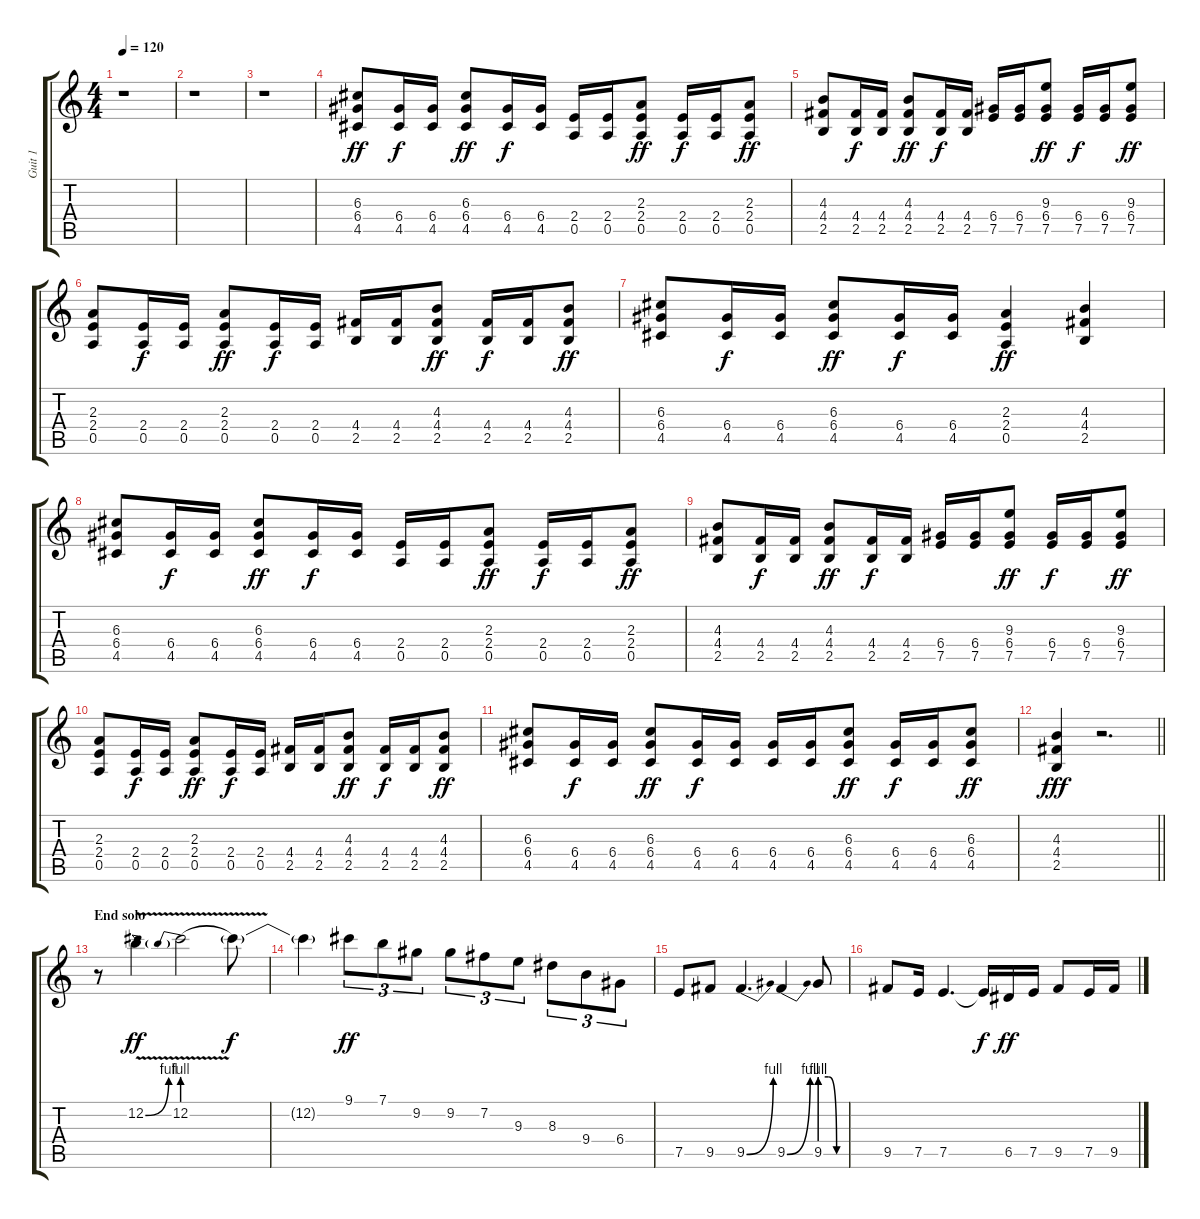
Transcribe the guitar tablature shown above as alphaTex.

\track ("Guit 1" "Guit 1") {instrument distortionguitar}
\staff {score tabs}
\tuning (E4 B3 G3 D3 A2 E2) {hide}
\ts (4 4)
\tempo 120
\clef g2
\ks c
r.1{dy fff} |
r.1 |
r.1 |
(6.3 6.4 4.5).8{dy ff} (6.4 4.5).16{dy f} (6.4 4.5).16 (6.3 6.4 4.5).8{dy ff} (6.4 4.5).16{dy f} (6.4 4.5).16 (2.4 0.5).16 (2.4 0.5).16 (2.3 2.4 0.5).8{dy ff} (2.4 0.5).16{dy f} (2.4 0.5).16 (2.3 2.4 0.5).8{dy ff} |
(4.3 4.4 2.5).8 (4.4 2.5).16{dy f} (4.4 2.5).16 (4.3 4.4 2.5).8{dy ff} (4.4 2.5).16{dy f} (4.4 2.5).16 (6.4 7.5).16 (6.4 7.5).16 (9.3 6.4 7.5).8{dy ff} (6.4 7.5).16{dy f} (6.4 7.5).16 (9.3 6.4 7.5).8{dy ff} |
(2.3 2.4 0.5).8 (2.4 0.5).16{dy f} (2.4 0.5).16 (2.3 2.4 0.5).8{dy ff} (2.4 0.5).16{dy f} (2.4 0.5).16 (4.4 2.5).16 (4.4 2.5).16 (4.3 4.4 2.5).8{dy ff} (4.4 2.5).16{dy f} (4.4 2.5).16 (4.3 4.4 2.5).8{dy ff} |
(6.3 6.4 4.5).8 (6.4 4.5).16{dy f} (6.4 4.5).16 (6.3 6.4 4.5).8{dy ff} (6.4 4.5).16{dy f} (6.4 4.5).16 (2.3 2.4 0.5).4{dy ff} (4.3 4.4 2.5).4 |
(6.3 6.4 4.5).8 (6.4 4.5).16{dy f} (6.4 4.5).16 (6.3 6.4 4.5).8{dy ff} (6.4 4.5).16{dy f} (6.4 4.5).16 (2.4 0.5).16 (2.4 0.5).16 (2.3 2.4 0.5).8{dy ff} (2.4 0.5).16{dy f} (2.4 0.5).16 (2.3 2.4 0.5).8{dy ff} |
(4.3 4.4 2.5).8 (4.4 2.5).16{dy f} (4.4 2.5).16 (4.3 4.4 2.5).8{dy ff} (4.4 2.5).16{dy f} (4.4 2.5).16 (6.4 7.5).16 (6.4 7.5).16 (9.3 6.4 7.5).8{dy ff} (6.4 7.5).16{dy f} (6.4 7.5).16 (9.3 6.4 7.5).8{dy ff} |
(2.3 2.4 0.5).8 (2.4 0.5).16{dy f} (2.4 0.5).16 (2.3 2.4 0.5).8{dy ff} (2.4 0.5).16{dy f} (2.4 0.5).16 (4.4 2.5).16 (4.4 2.5).16 (4.3 4.4 2.5).8{dy ff} (4.4 2.5).16{dy f} (4.4 2.5).16 (4.3 4.4 2.5).8{dy ff} |
(6.3 6.4 4.5).8 (6.4 4.5).16{dy f} (6.4 4.5).16 (6.3 6.4 4.5).8{dy ff} (6.4 4.5).16{dy f} (6.4 4.5).16 (6.4 4.5).16 (6.4 4.5).16 (6.3 6.4 4.5).8{dy ff} (6.4 4.5).16{dy f} (6.4 4.5).16 (6.3 6.4 4.5).8{dy ff} |
\barLineRight lightlight
(4.3 4.4 2.5).4{dy fff} r.2{d} |
\section ("" "End solo")
r.8{volume 16} 12.2{be (bend 0 0 60 4) v}.4{dy ff} 12.2{be (prebend 0 4 60 4) v}.2 12.2{t}.8{dy f} |
12.2{t}.4 9.1.8{tu (3 2) dy ff} 7.1.8{tu (3 2)} 9.2.8{tu (3 2)} 9.2.8{tu (3 2)} 7.2.8{tu (3 2)} 9.3.8{tu (3 2)} 8.3.8{tu (3 2)} 9.4.8{tu (3 2)} 6.4.8{tu (3 2)} |
7.5.8 9.5.8 9.5{be (bend 0 0 60 4)}.4{d} 9.5{be (bend 0 0 60 4)}.4 9.5{be (custom 0 4 20 4 40 0 60 0)}.8 |
9.5.8 7.5.16 7.5.4{d} 7.5{t}.16{dy f} 6.5.16{dy ff} 7.5.16 9.5.8 7.5.16 9.5.16
